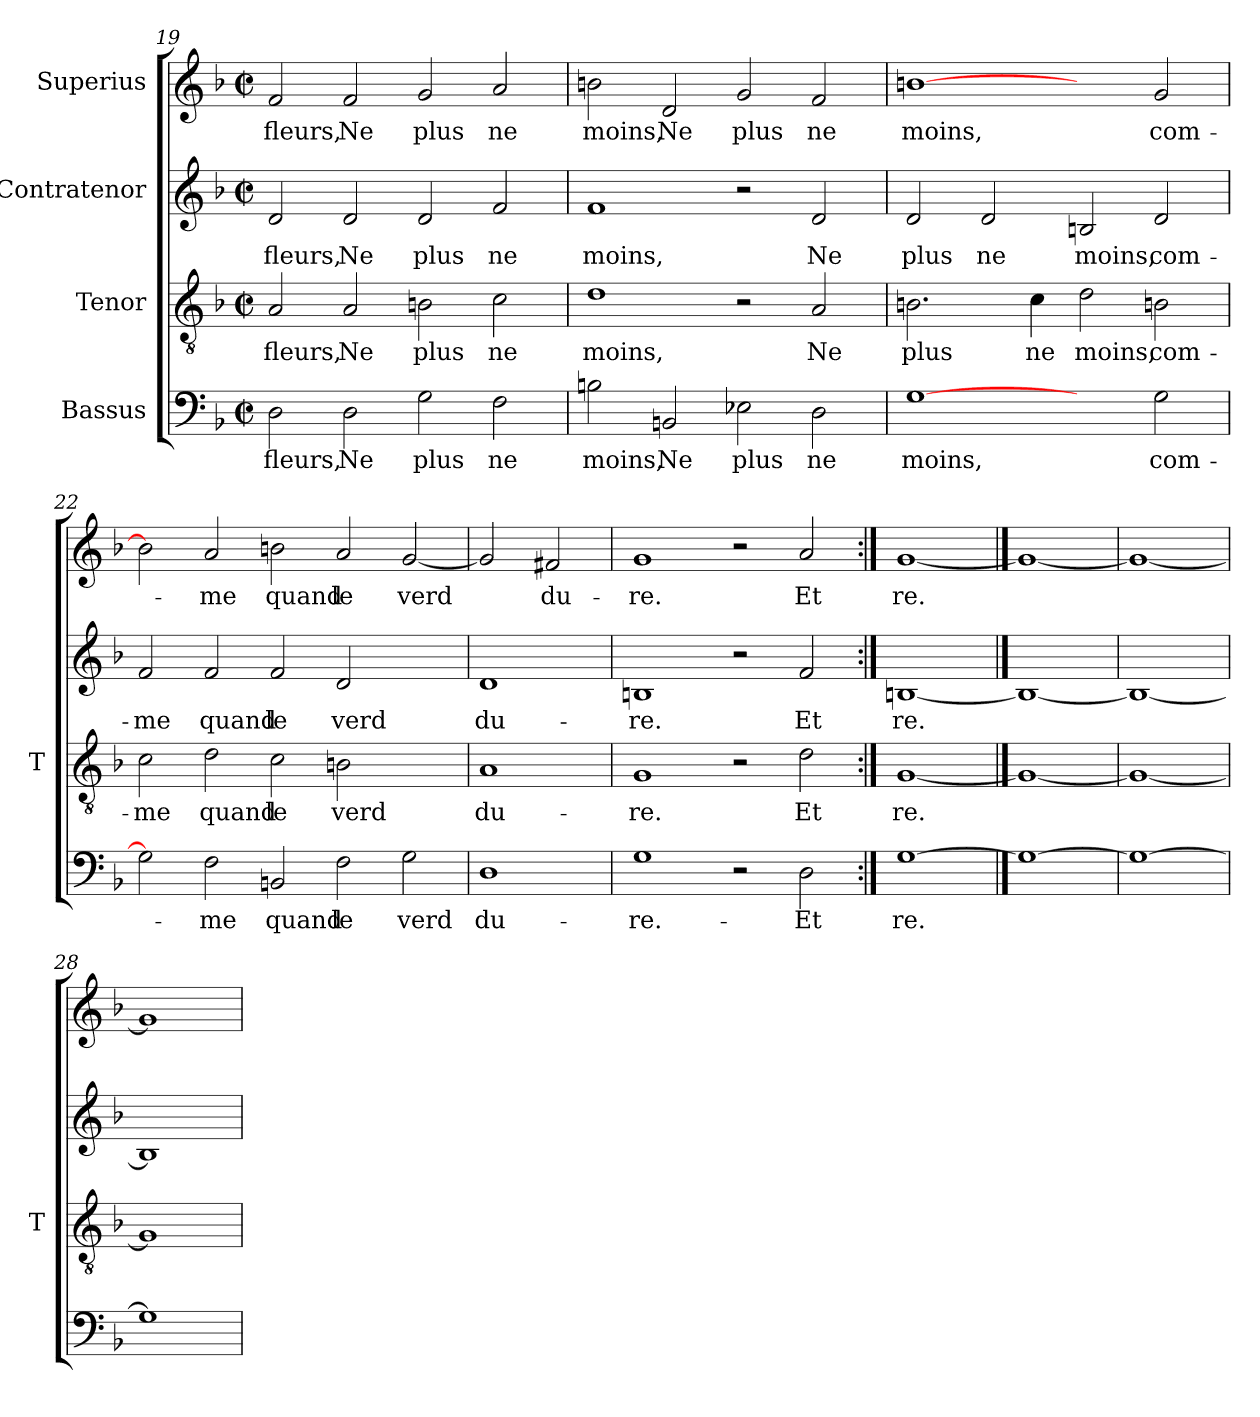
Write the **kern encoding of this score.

**kern	**text	**kern	**text	**kern	**text	**kern	**text
*part4	*part4	*part3	*part3	*part2	*part2	*part1	*part1
*staff4	*staff4	*staff3	*staff3	*staff2	*staff2	*staff1	*staff1
*I"Bassus	*	*I"Tenor	*	*I"Contratenor	*	*I"Superius	*
*	*	*I'T	*	*	*	*	*
*clefF4	*	*clefGv2	*	*clefG2	*	*clefG2	*
*k[b-]	*	*k[b-]	*	*k[b-]	*	*k[b-]	*
*F:	*	*F:	*	*F:	*	*F:	*
*M2/2	*	*M2/2	*	*M2/2	*	*M2/2	*
*met(c|)	*	*met(c|)	*	*met(c|)	*	*met(c|)	*
=19	=19	=19	=19	=19	=19	=19	=19
2D	-fleurs,	2A	-fleurs,	2d	-fleurs,	2f	-fleurs,
2D	-Ne	2A	-Ne	2d	-Ne	2f	-Ne
2G	-plus	2Bn	-plus	2d	-plus	2g	-plus
2F	-ne	2c	-ne	2f	-ne	2a	-ne
=20	=20	=20	=20	=20	=20	=20	=20
2B	-moins,	1d	-moins,	1f	-moins,	2b	-moins,
2BB	-Ne	.	.	.	.	2d	-Ne
2E-X	-plus	2r	.	2r	.	2g	-plus
2D	-ne	2A	-Ne	2d	-Ne	2f	-ne
=21	=21	=21	=21	=21	=21	=21	=21
[1G	-moins,	2.Bn	-plus	2d	-plus	[1b	-moins,
.	.	.	.	2d	-ne	.	.
.	.	4c	-ne	.	.	.	.
2ryy	.	2d	-moins,	2Bn	-moins,	2ryy	.
2G	com-	2Bn	com-	2d	com-	2g	com-
!!LO:PB:g=z
=22	=22	=22	=22	=22	=22	=22	=22
2G]	.	2c	-me	2f	-me	2b]	.
2F	-me	2d	-quand	2f	-quand	2a	-me
2BB	-quand	2c	-le	2f	-le	2b	-quand
2F	-le	2Bn	-verd	2d	-verd	2a	-le
2G	-verd	2ryy	.	2ryy	.	[2g	-verd
=23	=23	=23	=23	=23	=23	=23	=23
1D	du-	1A	du-	1d	du-	2g]	.
.	.	.	.	.	.	2f#X	du-
=24	=24	=24	=24	=24	=24	=24	=24
1G	re.-	1G	-re.	1Bn	-re.	1g	-re.
2r	.	2r	.	2r	.	2r	.
2D	-Et	2d	-Et	2f	-Et	2a	-Et
=25:|!	=25:|!	=25:|!	=25:|!	=25:|!	=25:|!	=25:|!	=25:|!
[1G	-re.	[1G	-re.	[1Bn	-re.	[1g	-re.
==26	==26	==26	==26	==26	==26	==26	==26
1G_	.	1G_	.	1B_	.	1g_	.
=27	=27	=27	=27	=27	=27	=27	=27
1G_	.	1G_	.	1B_	.	1g_	.
=28	=28	=28	=28	=28	=28	=28	=28
1G]	.	1G]	.	1B]	.	1g]	.
=	=	=	=	=	=	=	=
*-	*-	*-	*-	*-	*-	*-	*-
